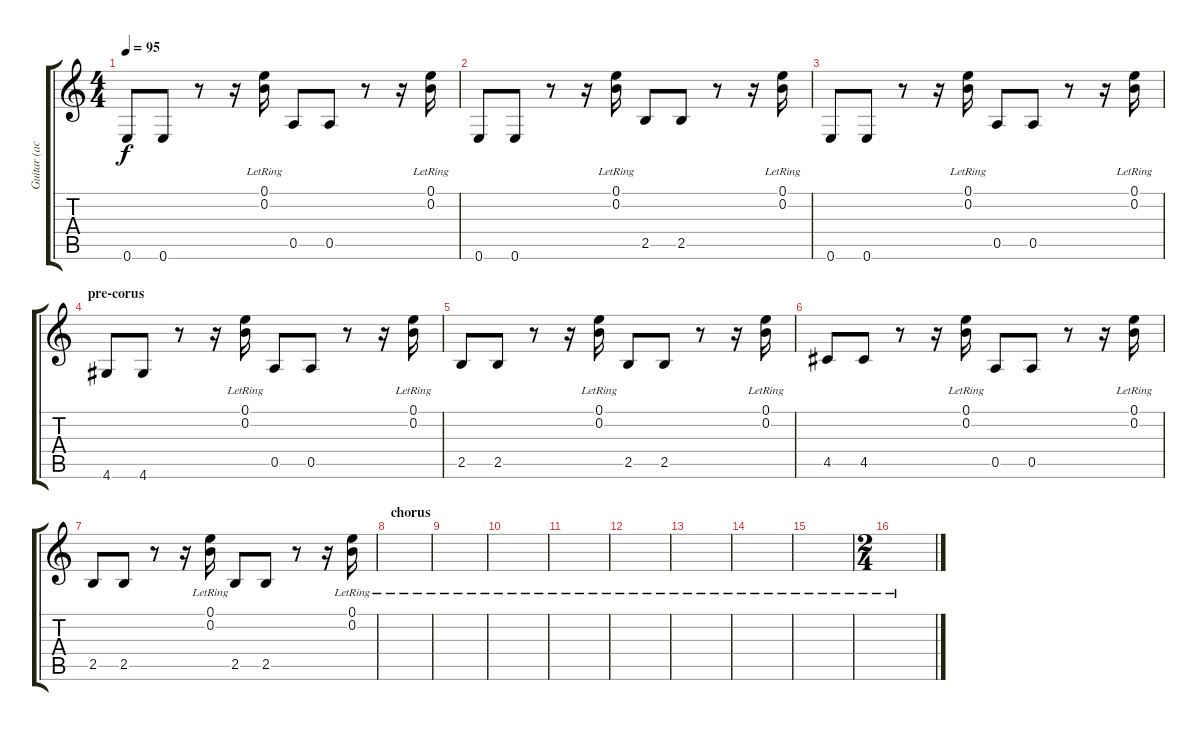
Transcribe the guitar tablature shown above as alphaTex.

\track ("Guitar (acoustic)" "Guitar (ac") {instrument acousticguitarnylon}
\staff {score tabs}
\tuning (E4 B3 G3 D3 A2 E2) {hide}
\ts (4 4)
\tempo 95
\clef g2
\ks c
0.6.8{dy f} 0.6.8 r.8 r.16 (0.1{lr} 0.2{lr}).16 0.5.8 0.5.8 r.8 r.16 (0.1{lr} 0.2{lr}).16 |
0.6.8 0.6.8 r.8 r.16 (0.1{lr} 0.2{lr}).16 2.5.8 2.5.8 r.8 r.16 (0.1{lr} 0.2{lr}).16 |
0.6.8 0.6.8 r.8 r.16 (0.1{lr} 0.2{lr}).16 0.5.8 0.5.8 r.8 r.16 (0.1{lr} 0.2{lr}).16 |
\section ("" "pre-corus")
4.6.8 4.6.8 r.8 r.16 (0.1{lr} 0.2{lr}).16 0.5.8 0.5.8 r.8 r.16 (0.1{lr} 0.2{lr}).16 |
2.5.8 2.5.8 r.8 r.16 (0.1{lr} 0.2{lr}).16 2.5.8 2.5.8 r.8 r.16 (0.1{lr} 0.2{lr}).16 |
4.5.8 4.5.8 r.8 r.16 (0.1{lr} 0.2{lr}).16 0.5.8 0.5.8 r.8 r.16 (0.1{lr} 0.2{lr}).16 |
2.5.8 2.5.8 r.8 r.16 (0.1{lr} 0.2{lr}).16 2.5.8 2.5.8 r.8 r.16 (0.1{lr} 0.2{lr}).16 |
\section ("" "chorus")
|
|
|
|
|
|
|
|
\ts (2 4)
